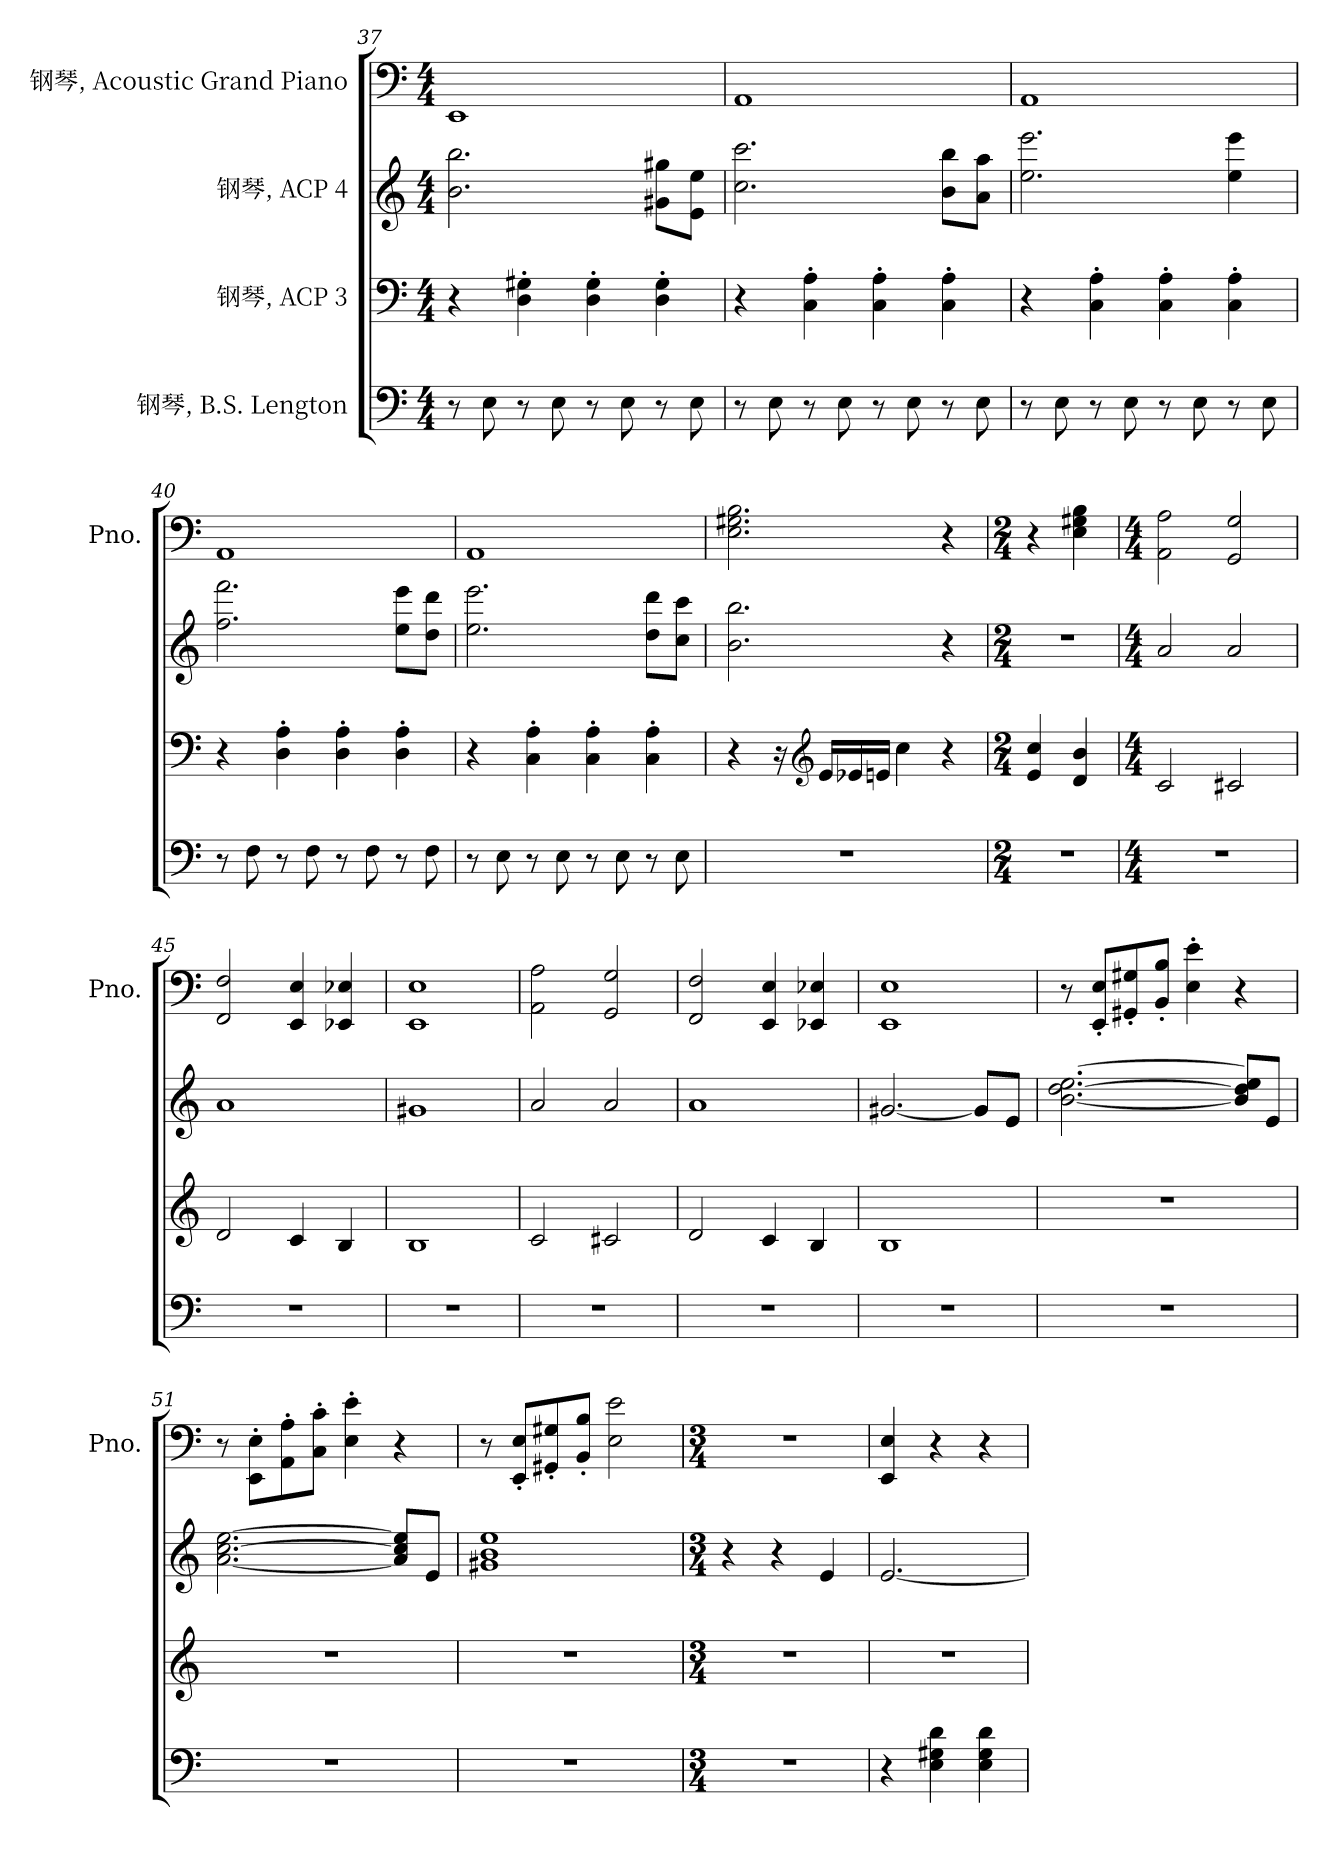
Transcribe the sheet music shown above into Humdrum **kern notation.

**kern	**kern	**kern	**kern
*part4	*part3	*part2	*part1
*staff4	*staff3	*staff2	*staff1
*I"钢琴, B.S. Lengton	*I"钢琴, ACP 3	*I"钢琴, ACP 4	*I"钢琴, Acoustic Grand Piano
*	*	*	*I'Pno.
*clefF4	*clefF4	*clefG2	*clefF4
*k[]	*k[]	*k[]	*k[]
*M4/4	*M4/4	*M4/4	*M4/4
=37	=37	=37	=37
8r	4r	2.b\ 2.bb\	1EE
8E\	.	.	.
8r	4D\' 4G#X\'	.	.
8E\	.	.	.
8r	4D\' 4G#\'	.	.
8E\	.	.	.
8r	4D\' 4G#\'	8g#X\ 8gg#X\L	.
8E\	.	8e\ 8ee\J	.
=38	=38	=38	=38
8r	4r	2.cc\ 2.ccc\	1AA
8E\	.	.	.
8r	4C\' 4A\'	.	.
8E\	.	.	.
8r	4C\' 4A\'	.	.
8E\	.	.	.
8r	4C\' 4A\'	8b\ 8bb\L	.
8E\	.	8a\ 8aa\J	.
=39	=39	=39	=39
8r	4r	2.ee\ 2.eee\	1AA
8E\	.	.	.
8r	4C\' 4A\'	.	.
8E\	.	.	.
8r	4C\' 4A\'	.	.
8E\	.	.	.
8r	4C\' 4A\'	4ee\ 4eee\	.
8E\	.	.	.
!!LO:LB:g=z
=40	=40	=40	=40
8r	4r	2.ff\ 2.fff\	1AA
8F\	.	.	.
8r	4D\' 4A\'	.	.
8F\	.	.	.
8r	4D\' 4A\'	.	.
8F\	.	.	.
8r	4D\' 4A\'	8ee\ 8eee\L	.
8F\	.	8dd\ 8ddd\J	.
=41	=41	=41	=41
8r	4r	2.ee\ 2.eee\	1AA
8E\	.	.	.
8r	4C\' 4A\'	.	.
8E\	.	.	.
8r	4C\' 4A\'	.	.
8E\	.	.	.
8r	4C\' 4A\'	8dd\ 8ddd\L	.
8E\	.	8cc\ 8ccc\J	.
=42	=42	=42	=42
1r	4r	2.b\ 2.bb\	2.E\ 2.G#X\ 2.B\
.	16r	.	.
*	*clefG2	*	*
.	16e/LL	.	.
.	16e-X/	.	.
.	16en/JJ	.	.
.	4cc\	.	.
.	4r	4r	4r
=43	=43	=43	=43
*M2/4	*M2/4	*M2/4	*M2/4
*	*	*	*MM60
2r	4e/ 4cc/	2r	4r
.	4d/ 4b/	.	4E\ 4G#X\ 4B\
=44	=44	=44	=44
*M4/4	*M4/4	*M4/4	*M4/4
*	*	*	*MM100
1r	2c/	2a/	2AA\ 2A\
.	2c#X/	2a/	2GG/ 2G/
=45	=45	=45	=45
1r	2d/	1a	2FF/ 2F/
.	4c/	.	4EE/ 4E/
.	4B/	.	4EE-X/ 4E-X/
!!LO:LB:g=z
=46	=46	=46	=46
1r	1B	1g#X	1EE 1E
=47	=47	=47	=47
*	*	*	*MM120
1r	2c/	2a/	2AA\ 2A\
.	2c#X/	2a/	2GG/ 2G/
=48	=48	=48	=48
1r	2d/	1a	2FF/ 2F/
.	4c/	.	4EE/ 4E/
.	4B/	.	4EE-X/ 4E-X/
=49	=49	=49	=49
1r	1B	[2.g#X/	1EE 1E
.	.	8g#/L]	.
.	.	8e/J	.
=50	=50	=50	=50
1r	1r	[2.b\ [2.dd\ [2.ee\	8r
.	.	.	8EE/' 8E/'L
.	.	.	8GG#X/' 8G#X/'
.	.	.	8BB/' 8B/'J
.	.	.	4E\' 4e\'
.	.	8b/] 8dd/] 8ee/]L	4r
.	.	8e/J	.
=51	=51	=51	=51
*	*	*	*MM100
1r	1r	[2.a\ [2.cc\ [2.ee\	8r
.	.	.	8EE\' 8E\'L
.	.	.	8AA\' 8A\'
.	.	.	8C\' 8c\'J
.	.	.	4E\' 4e\'
.	.	8a/] 8cc/] 8ee/]L	4r
.	.	8e/J	.
=52	=52	=52	=52
*	*	*	*MM80
1r	1r	1g#X 1b 1ee	8r
.	.	.	8EE/' 8E/'L
.	.	.	8GG#X/' 8G#X/'
.	.	.	8BB/' 8B/'J
.	.	.	2E\ 2e\
!!LO:PB:g=z
=53	=53	=53	=53
*M3/4	*M3/4	*M3/4	*M3/4
*	*	*	*MM120
2.r	2.r	4r	2.r
.	.	4r	.
.	.	4e/	.
=54	=54	=54	=54
4r	2.r	[2.e/	4EE/ 4E/
4E\ 4G#X\ 4d\	.	.	4r
4E\ 4G#\ 4d\	.	.	4r
=	=	=	=
*-	*-	*-	*-
